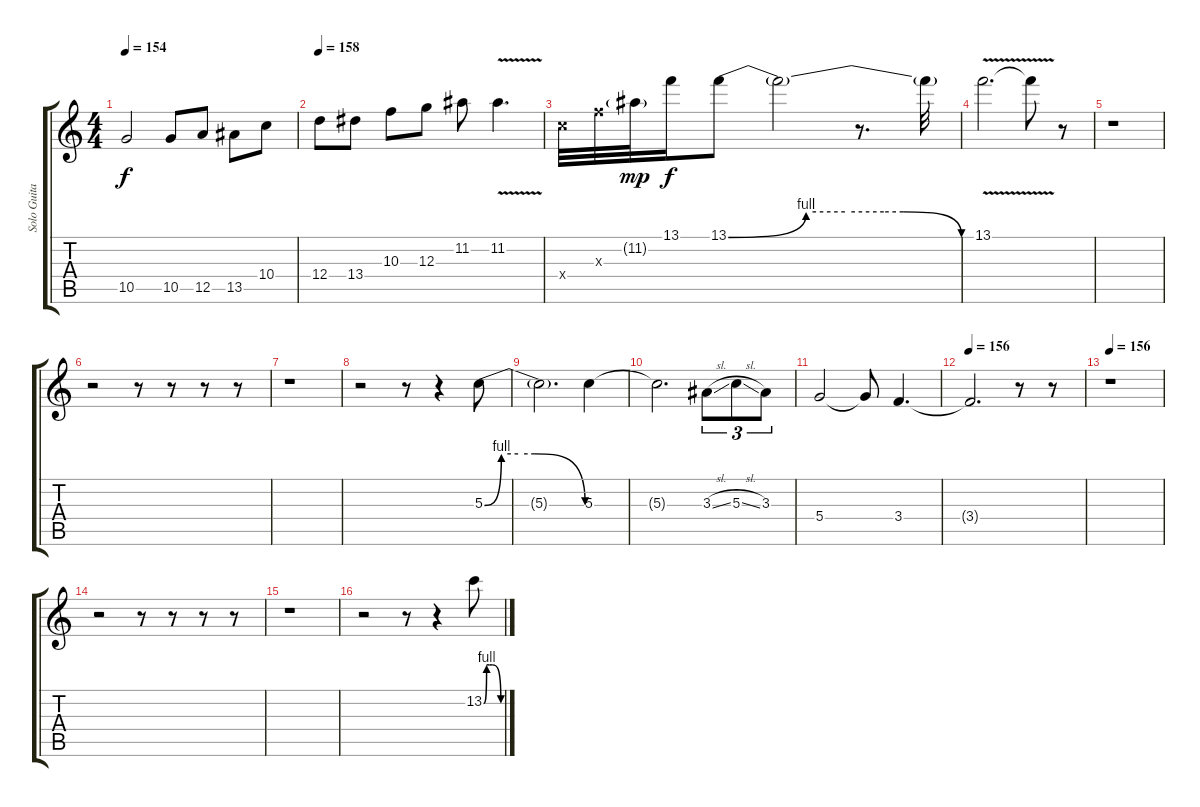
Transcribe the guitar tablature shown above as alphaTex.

\track ("Solo Guitar" "Solo Guita") {instrument distortionguitar}
\staff {score tabs}
\tuning (E4 B3 G3 D3 A2 E2) {hide}
\ts (4 4)
\tempo 154
\clef g2
\ks c
10.5{t}.2{dy f} 10.5.8 12.5.8 13.5.8 10.4.8 |
\tempo 158
12.4.8 13.4.8 10.3.8 12.3.8 11.2.8 11.2{v}.4{d} |
10.4{x}.32 10.3{x}.32 11.2{g}.32{dy mp} 13.1.16{dy f} 13.1{be (custom 0 0 20 4 30 4 40 4 45 4 60 0)}.8 13.1{t}.2 r.8{d} 13.1{t}.32 |
13.1{v}.2{d} 13.1{t}.8 r.8 |
r.1 |
r.2 r.8 r.8 r.8 r.8 |
r.1 |
r.2 r.8 r.4 5.3{be (custom 0 0 10 4 20 4 30 4 60 0)}.8 |
5.3{t}.2{d} 5.3.4 |
5.3{t}.2{d} 3.3{sl}.8{tu (3 2)} 5.3{sl}.8{tu (3 2)} 3.3.8{tu (3 2)} |
5.4.2 5.4{t}.8 3.4.4{d} |
\tempo 156
3.4{t}.2{d} r.8 r.8 |
\tempo 156
r.1 |
r.2 r.8 r.8 r.8 r.8 |
r.1 |
r.2 r.8 r.4 13.2{be (custom 0 0 10 4 20 4 30 4 60 0)}.8
